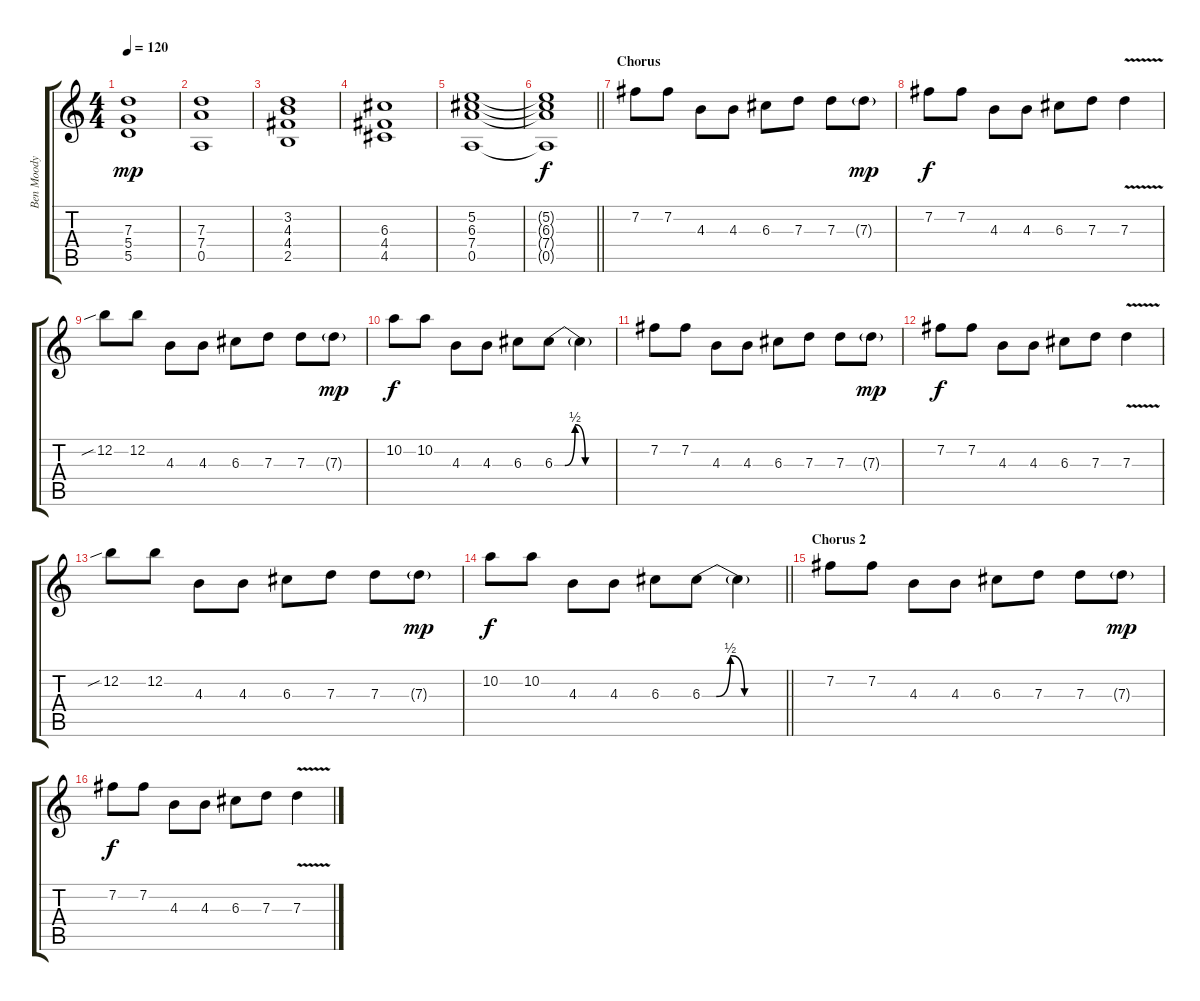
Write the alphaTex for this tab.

\track ("Ben Moody" "Ben Moody") {instrument distortionguitar}
\staff {score tabs}
\tuning (E4 B3 G3 D3 A2 D2) {hide}
\ts (4 4)
\tempo 120
\clef g2
\ks c
(7.3 5.4 5.5).1{dy mp} |
(7.3 7.4 0.5).1 |
(3.2 4.3 4.4 2.5).1 |
(6.3 4.4 4.5).1 |
(5.2 6.3 7.4 0.5).1 |
\barLineRight lightlight
(5.2{t} 6.3{t} 7.4{t} 0.5{t}).1{dy f} |
\section ("" "Chorus")
7.2.8{balance 0 instrument distortionguitar} 7.2.8 4.3.8 4.3.8 6.3.8 7.3.8 7.3.8 7.3{g}.8{dy mp} |
7.2.8{dy f} 7.2.8 4.3.8 4.3.8 6.3.8 7.3.8 7.3{v}.4 |
12.2{sib}.8 12.2.8 4.3.8 4.3.8 6.3.8 7.3.8 7.3.8 7.3{g}.8{dy mp} |
10.2.8{dy f} 10.2.8 4.3.8 4.3.8 6.3.8 6.3{be (custom 0 0 10 0 20 2 30 0 60 0)}.8 6.3{t}.4 |
7.2.8 7.2.8 4.3.8 4.3.8 6.3.8 7.3.8 7.3.8 7.3{g}.8{dy mp} |
7.2.8{dy f} 7.2.8 4.3.8 4.3.8 6.3.8 7.3.8 7.3{v}.4 |
12.2{sib}.8 12.2.8 4.3.8 4.3.8 6.3.8 7.3.8 7.3.8 7.3{g}.8{dy mp} |
\barLineRight lightlight
10.2.8{dy f} 10.2.8 4.3.8 4.3.8 6.3.8 6.3{be (custom 0 0 10 0 20 2 30 0 60 0)}.8 6.3{t}.4 |
\section ("" "Chorus 2")
7.2.8 7.2.8 4.3.8 4.3.8 6.3.8 7.3.8 7.3.8 7.3{g}.8{dy mp} |
7.2.8{dy f} 7.2.8 4.3.8 4.3.8 6.3.8 7.3.8 7.3{v}.4
